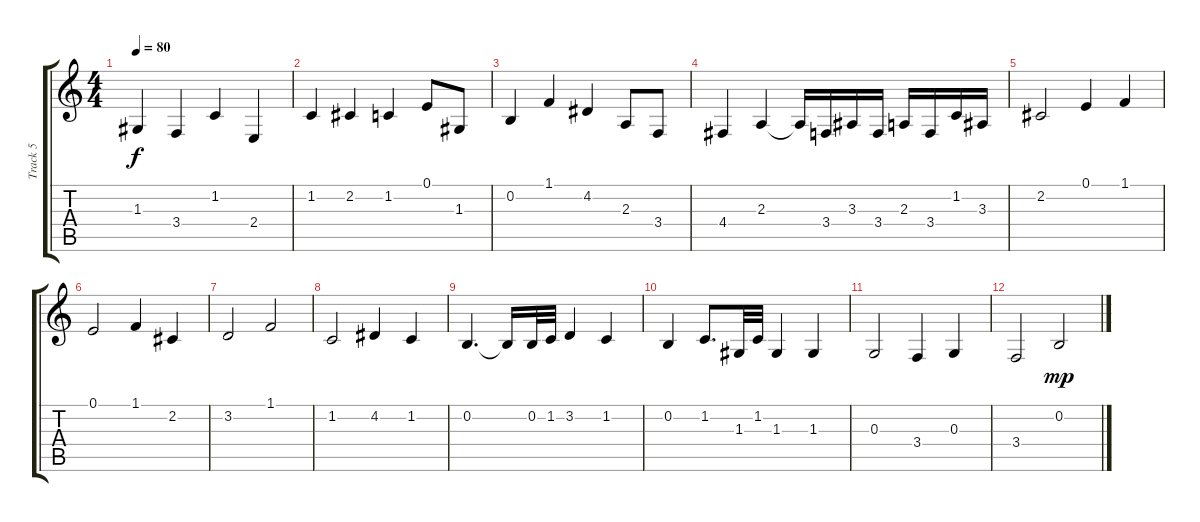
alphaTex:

\track ("Track 5" "Track 5") {instrument cello}
\staff {score tabs}
\tuning (E4 B3 G3 D3 A2 E2) {hide}
\ts (4 4)
\tempo 80
\clef g2
\ks c
1.3.4{dy f instrument stringensemble1} 3.4.4 1.2.4 2.4.4 |
1.2.4 2.2.4 1.2.4 0.1.8 1.3.8 |
0.2.4 1.1.4 4.2.4 2.3.8 3.4.8 |
4.4.4 2.3.4 2.3{t}.16 3.4.16 3.3.16 3.4.16 2.3.16 3.4.16 1.2.16 3.3.16 |
2.2.2 0.1.4 1.1.4 |
0.1.2 1.1.4 2.2.4 |
3.2.2 1.1.2 |
1.2.2 4.2.4 1.2.4 |
0.2.4{d} 0.2{t}.16 0.2.32 1.2.32 3.2.4 1.2.4 |
0.2.4 1.2.8{d} 1.3.32 1.2.32 1.3.4 1.3.4 |
0.3.2 3.4.4 0.3.4 |
3.4.2 0.2.2{dy mp}
